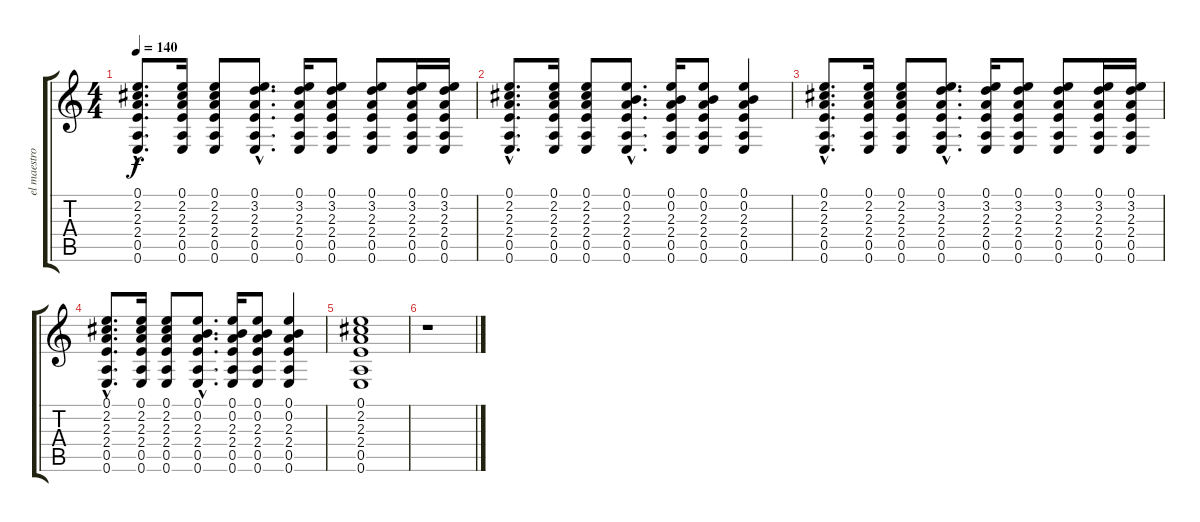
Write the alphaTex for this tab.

\track ("el maestro Juan Valdivia" "el maestro") {instrument electricguitarjazz}
\staff {score tabs}
\tuning (E4 B3 G3 D3 A2 E2) {hide}
\ts (4 4)
\tempo 140
\clef g2
\ks c
(0.1{hac} 2.2{hac} 2.3{hac} 2.4{hac} 0.5{hac} 0.6{hac}).8{d dy f} (0.1 2.2 2.3 2.4 0.5 0.6).16 (0.1 2.2 2.3 2.4 0.5 0.6).8 (0.1{hac} 3.2{hac} 2.3{hac} 2.4{hac} 0.5{hac} 0.6{hac}).8{d} (0.1 3.2 2.3 2.4 0.5 0.6).16 (0.1 3.2 2.3 2.4 0.5 0.6).8 (0.1 3.2 2.3 2.4 0.5 0.6).8 (0.1 3.2 2.3 2.4 0.5 0.6).16 (0.1 3.2 2.3 2.4 0.5 0.6).16 |
(0.1{hac} 2.2{hac} 2.3{hac} 2.4{hac} 0.5{hac} 0.6{hac}).8{d} (0.1 2.2 2.3 2.4 0.5 0.6).16 (0.1 2.2 2.3 2.4 0.5 0.6).8 (0.1{hac} 0.2{hac} 2.3{hac} 2.4{hac} 0.5{hac} 0.6{hac}).8{d} (0.1 0.2 2.3 2.4 0.5 0.6).16 (0.1 0.2 2.3 2.4 0.5 0.6).8 (0.1 0.2 2.3 2.4 0.5 0.6).4 |
(0.1{hac} 2.2{hac} 2.3{hac} 2.4{hac} 0.5{hac} 0.6{hac}).8{d} (0.1 2.2 2.3 2.4 0.5 0.6).16 (0.1 2.2 2.3 2.4 0.5 0.6).8 (0.1{hac} 3.2{hac} 2.3{hac} 2.4{hac} 0.5{hac} 0.6{hac}).8{d} (0.1 3.2 2.3 2.4 0.5 0.6).16 (0.1 3.2 2.3 2.4 0.5 0.6).8 (0.1 3.2 2.3 2.4 0.5 0.6).8 (0.1 3.2 2.3 2.4 0.5 0.6).16 (0.1 3.2 2.3 2.4 0.5 0.6).16 |
(0.1{hac} 2.2{hac} 2.3{hac} 2.4{hac} 0.5{hac} 0.6{hac}).8{d} (0.1 2.2 2.3 2.4 0.5 0.6).16 (0.1 2.2 2.3 2.4 0.5 0.6).8 (0.1{hac} 0.2{hac} 2.3{hac} 2.4{hac} 0.5{hac} 0.6{hac}).8{d} (0.1 0.2 2.3 2.4 0.5 0.6).16 (0.1 0.2 2.3 2.4 0.5 0.6).8 (0.1 0.2 2.3 2.4 0.5 0.6).4 |
(0.1 2.2 2.3 2.4 0.5 0.6).1 |
r.1
